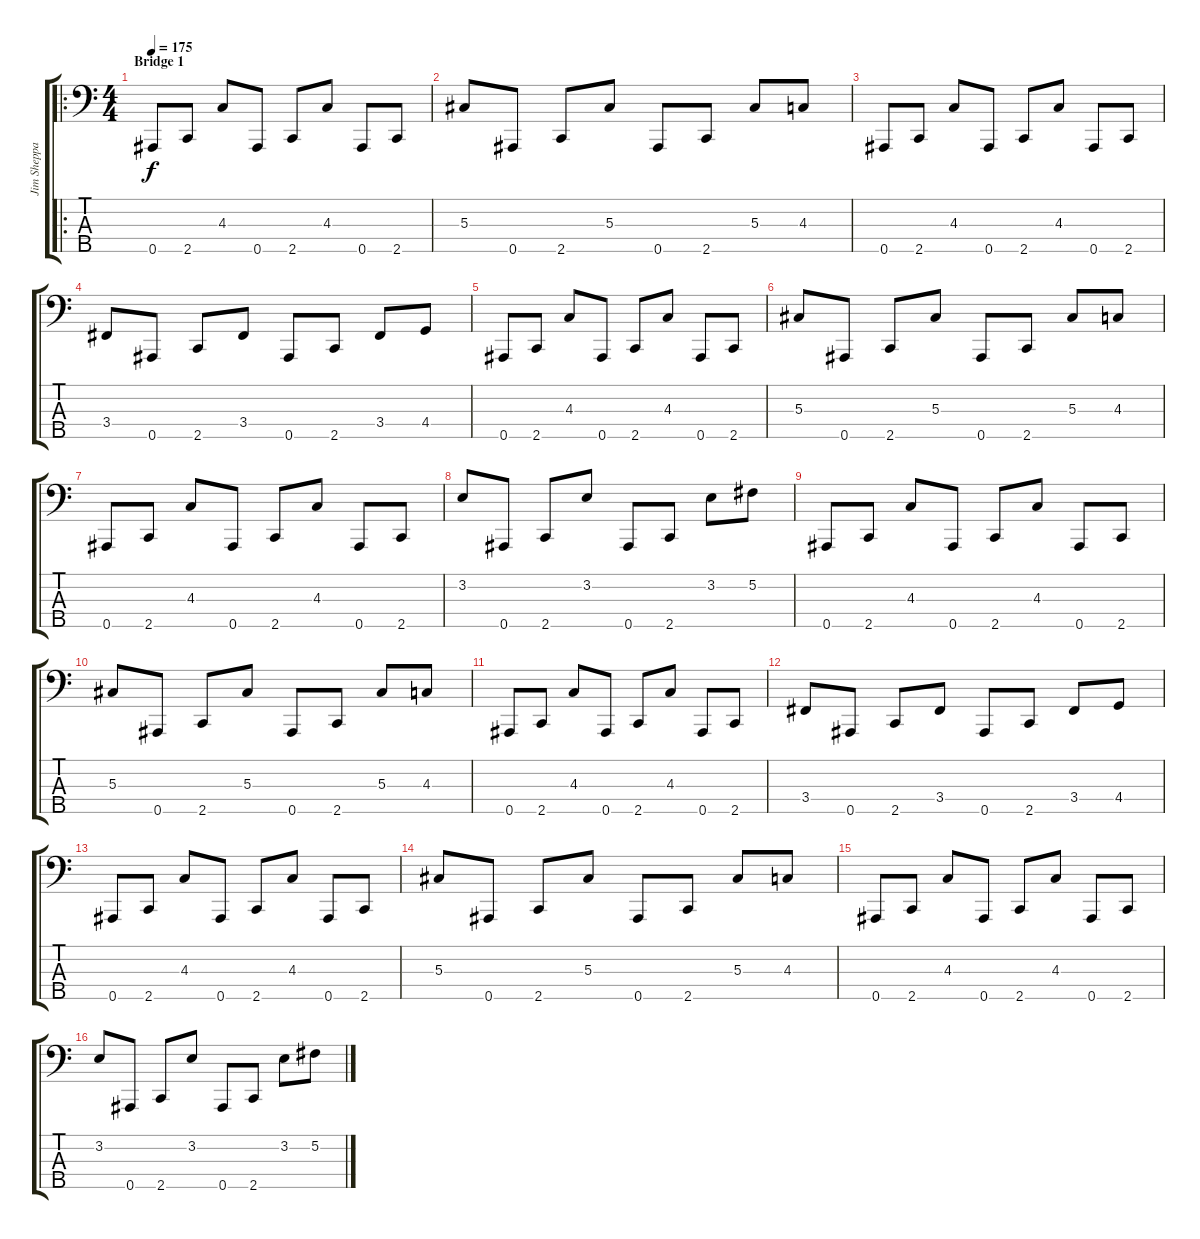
\track ("Jim Sheppard" "Jim Sheppa") {instrument electricbassfinger}
\staff {score tabs}
\tuning (Gb2 Db2 Ab1 Eb1 Bb0) {hide}
\ro
\ts (4 4)
\section ("" "Bridge 1")
\tempo 175
\clef f4
\ks c
0.5.8{dy f} 2.5.8 4.3.8 0.5.8 2.5.8 4.3.8 0.5.8 2.5.8 |
5.3.8 0.5.8 2.5.8 5.3.8 0.5.8 2.5.8 5.3.8 4.3.8 |
0.5.8 2.5.8 4.3.8 0.5.8 2.5.8 4.3.8 0.5.8 2.5.8 |
3.4.8 0.5.8 2.5.8 3.4.8 0.5.8 2.5.8 3.4.8 4.4.8 |
0.5.8 2.5.8 4.3.8 0.5.8 2.5.8 4.3.8 0.5.8 2.5.8 |
5.3.8 0.5.8 2.5.8 5.3.8 0.5.8 2.5.8 5.3.8 4.3.8 |
0.5.8 2.5.8 4.3.8 0.5.8 2.5.8 4.3.8 0.5.8 2.5.8 |
3.2.8 0.5.8 2.5.8 3.2.8 0.5.8 2.5.8 3.2.8 5.2.8 |
0.5.8 2.5.8 4.3.8 0.5.8 2.5.8 4.3.8 0.5.8 2.5.8 |
5.3.8 0.5.8 2.5.8 5.3.8 0.5.8 2.5.8 5.3.8 4.3.8 |
0.5.8 2.5.8 4.3.8 0.5.8 2.5.8 4.3.8 0.5.8 2.5.8 |
3.4.8 0.5.8 2.5.8 3.4.8 0.5.8 2.5.8 3.4.8 4.4.8 |
0.5.8 2.5.8 4.3.8 0.5.8 2.5.8 4.3.8 0.5.8 2.5.8 |
5.3.8 0.5.8 2.5.8 5.3.8 0.5.8 2.5.8 5.3.8 4.3.8 |
0.5.8 2.5.8 4.3.8 0.5.8 2.5.8 4.3.8 0.5.8 2.5.8 |
3.2.8 0.5.8 2.5.8 3.2.8 0.5.8 2.5.8 3.2.8 5.2.8
